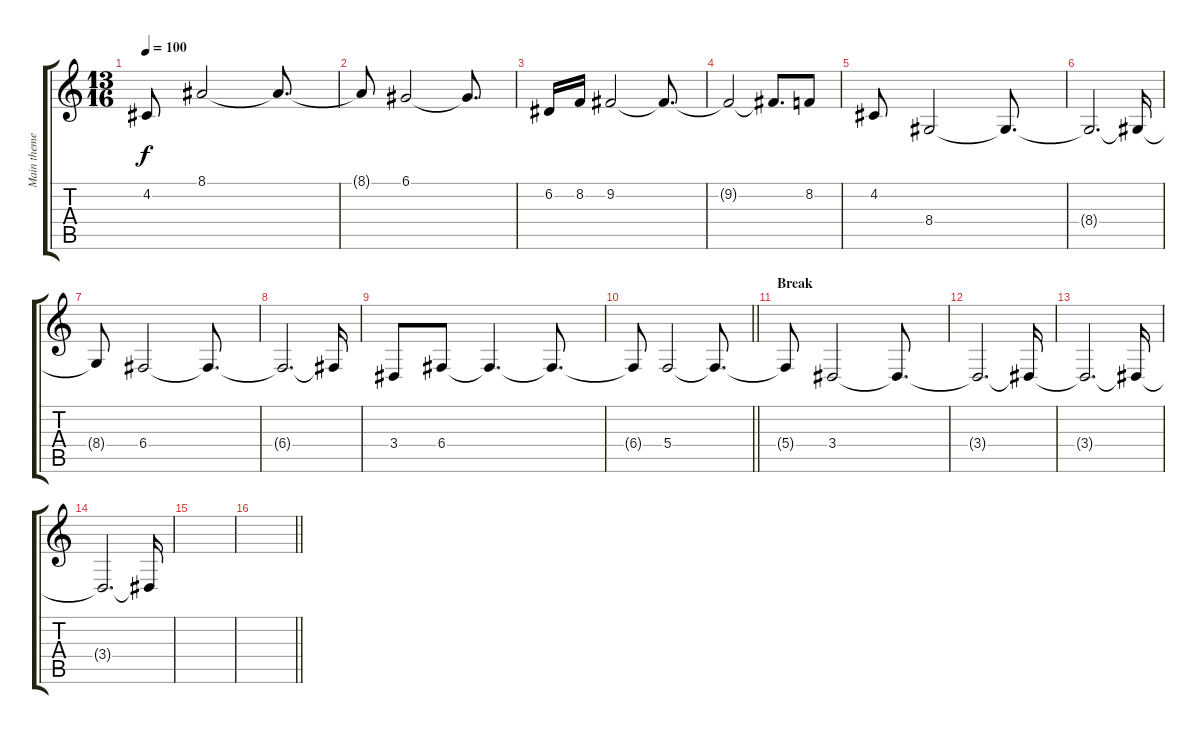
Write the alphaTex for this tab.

\track ("Main theme" "Main theme") {instrument trombone}
\staff {score tabs}
\tuning (D4 A3 F3 C3 G2 C2) {hide}
\ts (13 16)
\tempo 100
\clef g2
\ks c
4.2.8{dy f} 8.1.2 8.1{t}.8{d} |
8.1{t}.8 6.1.2 6.1{t}.8{d} |
6.2.16 8.2.16 9.2.2 9.2{t}.8{d} |
9.2{t}.2 9.2{t}.8{d} 8.2.8 |
4.2.8 8.4.2 8.4{t}.8{d} |
8.4{t}.2{d} 8.4{t}.16 |
8.4{t}.8 6.4.2 6.4{t}.8{d} |
6.4{t}.2{d} 6.4{t}.16 |
3.4.8 6.4.8 6.4{t}.4{d} 6.4{t}.8{d} |
\barLineRight lightlight
6.4{t}.8 5.4.2 5.4{t}.8{d} |
\section ("" "Break")
5.4{t}.8 3.4.2{volume 2} 3.4{t}.8{d} |
3.4{t}.2{d} 3.4{t}.16 |
3.4{t}.2{d} 3.4{t}.16 |
3.4{t}.2{d} 3.4{t}.16 |
|
\barLineRight lightlight
